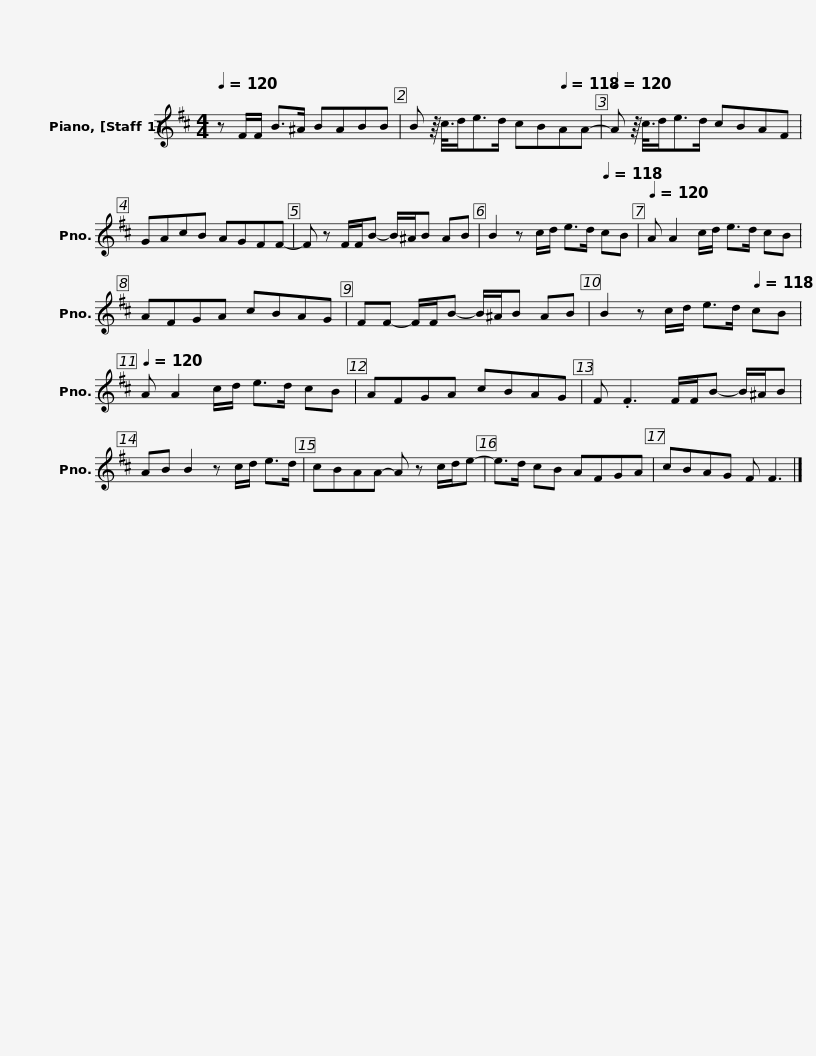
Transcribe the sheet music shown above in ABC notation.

X:1
L:1/8
Q:1/4=120
M:4/4
I:linebreak $
K:D
V:1 treble
V:1
 z F/F/ B>^A BABB | B z/8 c3/8d<ed/ cB[Q:1/4=118]AA-[Q:1/4=119] |[Q:1/4=120] A z/8 c3/8d<ed/ cBAF | GAcB AGFF- |$ F z F/F/B- B/^A/B AB | %5
 B2 z c/d/ e>d[Q:1/4=118] cB[Q:1/4=119] |[Q:1/4=120] A A2 c/d/ e>d cB | AFGA cBAG |$ FF- F/F/B- B/^A/B AB | B2 z c/d/ e>d[Q:1/4=118] cB[Q:1/4=119] | %10
[Q:1/4=120] A A2 c/d/ e>d cB | AFGA cBAG | F .F3 F/F/B- B/^A/B |$ AB B2 z c/d/ e>d | cBAA- A z c/d/e- | %15
 e>d cB AFGA | cBAG F F3 |] %17
